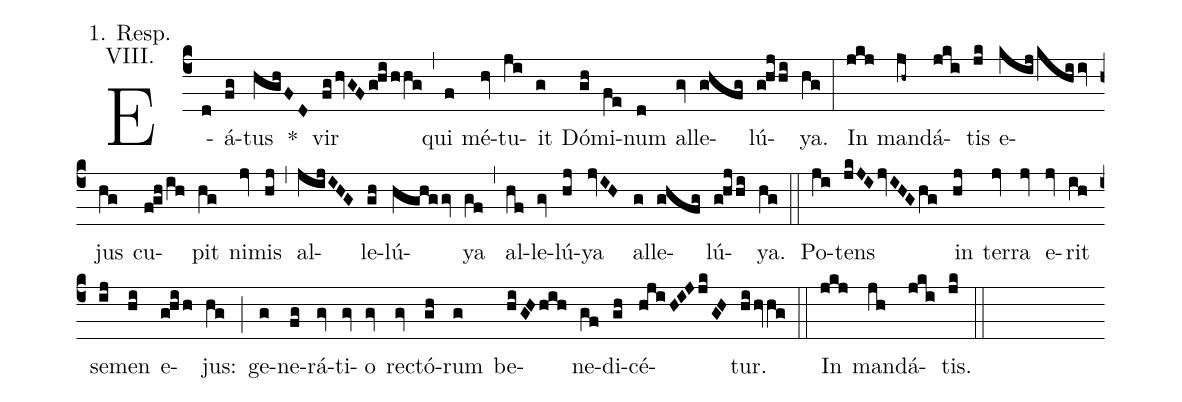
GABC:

annotation: 1. Resp.;
annotation: VIII.;
%%
(c4)
E(d)á(fg)tus(hghFD) *() vir(fghvGFghihhg) (,)
qui(f) mé(hv)tu(ji)it(g) Dó(gh)mi(fe)num(d) al(gv)le(ghfg)lú(ghjhi)ya.(hg) (:)
In(jkj) man(jh~)dá(jki)tis(jk) e(kijkhiiv)jus(hg) cu(fghih)pit(hg) ni(jv)mis(hj) (,)
al(jijIHG)le(gh)lú(hghggv)ya(gf) (,)
al(hf)le(gv)lú(hj)ya(jvIH) al(g)le(ghfg)lú(ghjhi)ya.(hg) (::)

Po(ji)tens(jkJIjvIHGhg) in(hj) ter(jv)ra(jv) e(jv)rit(ih) se(ij)men(hi) e(ghih)jus:(hg) (;)
ge(g)ne(fg)rá(gv)ti(gv)o(gv) rec(gv)tó(gh)rum(g) be(hiGHhih)ne(gf)di(gh)cé(hjiHIJjkGH)tur.(hihvhg) (::)

In(jkj) man(jh)dá(jki)tis.(jk) (::)
